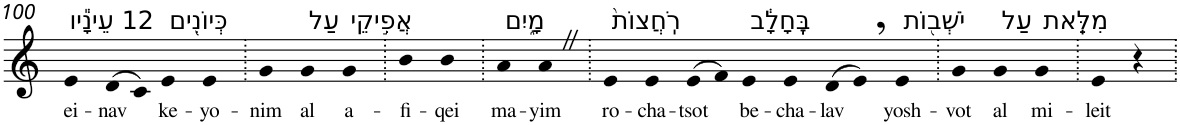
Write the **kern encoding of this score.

**kern	**text
*part1	*part1
*staff1	*staff1
*I"Piano	*
*I'Pno	*
!!LO:PB:g=z
*clefG2	*
*k[]	*
=100	=100
!LO:TX:a:t=12 עֵינָ֕יו	!
!	!LO:LY:b
4e	ei-
!	!LO:LY:b
(>8d	-nav
8c)	.
!LO:TX:a:t=כְּיוֹנִ֖ים	!
!	!LO:LY:b
4e	ke-
!	!LO:LY:b
4e	-yo-
=101.	=101.
!	!LO:LY:b
4g	-nim
!LO:TX:a:t=עַל	!
!	!LO:LY:b
4g	al
!LO:TX:a:t=אֲפִ֣יקֵי	!
!	!LO:LY:b
4g	a-
=102.	=102.
!	!LO:LY:b
4b	-fi-
!	!LO:LY:b
4b	-qei
=103.	=103.
!LO:TX:a:t=מָ֑יִם	!
!	!LO:LY:b
4a	ma-
!	!LO:LY:b
4aZ	-yim
=104.	=104.
!LO:TX:a:t=רֹֽחֲצוֹת֙	!
!	!LO:LY:b
4e	ro-
!	!LO:LY:b
4e	-cha-
!	!LO:LY:b
(>8e	-tsot
8f)	.
!LO:TX:a:t=בֶּֽחָלָ֔ב	!
!	!LO:LY:b
4e	be-
!	!LO:LY:b
4e	-cha-
!	!LO:LY:b
(>8d	-lav
8e,)	.
!LO:TX:a:t=יֹשְׁב֖וֹת	!
!	!LO:LY:b
4e	yosh-
=105.	=105.
!	!LO:LY:b
4g	-vot
!LO:TX:a:t=עַל	!
!	!LO:LY:b
4g	al
!LO:TX:a:t=מִלֵּֽאת	!
!	!LO:LY:b
4g	mi-
=106.	=106.
!	!LO:LY:b
4e	-leit
4r	.
=.	=.
*-	*-
